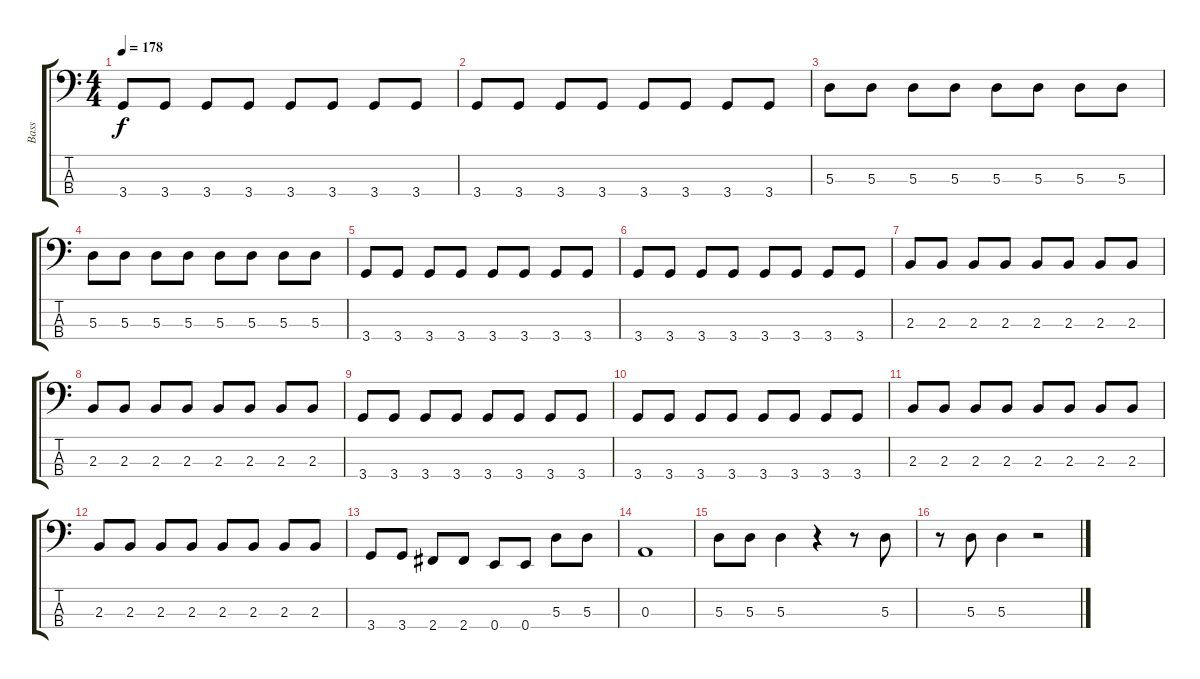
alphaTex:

\track ("Bass" "Bass") {instrument electricbasspick}
\staff {score tabs}
\tuning (G2 D2 A1 E1) {hide}
\ts (4 4)
\tempo 178
\clef f4
\ks c
3.4.8{dy f} 3.4.8 3.4.8 3.4.8 3.4.8 3.4.8 3.4.8 3.4.8 |
3.4.8 3.4.8 3.4.8 3.4.8 3.4.8 3.4.8 3.4.8 3.4.8 |
5.3.8 5.3.8 5.3.8 5.3.8 5.3.8 5.3.8 5.3.8 5.3.8 |
5.3.8 5.3.8 5.3.8 5.3.8 5.3.8 5.3.8 5.3.8 5.3.8 |
3.4.8 3.4.8 3.4.8 3.4.8 3.4.8 3.4.8 3.4.8 3.4.8 |
3.4.8 3.4.8 3.4.8 3.4.8 3.4.8 3.4.8 3.4.8 3.4.8 |
2.3.8 2.3.8 2.3.8 2.3.8 2.3.8 2.3.8 2.3.8 2.3.8 |
2.3.8 2.3.8 2.3.8 2.3.8 2.3.8 2.3.8 2.3.8 2.3.8 |
3.4.8 3.4.8 3.4.8 3.4.8 3.4.8 3.4.8 3.4.8 3.4.8 |
3.4.8 3.4.8 3.4.8 3.4.8 3.4.8 3.4.8 3.4.8 3.4.8 |
2.3.8 2.3.8 2.3.8 2.3.8 2.3.8 2.3.8 2.3.8 2.3.8 |
2.3.8 2.3.8 2.3.8 2.3.8 2.3.8 2.3.8 2.3.8 2.3.8 |
3.4.8 3.4.8 2.4.8 2.4.8 0.4.8 0.4.8 5.3.8 5.3.8 |
0.3.1 |
5.3.8 5.3.8 5.3.4 r.4 r.8 5.3.8 |
r.8 5.3.8 5.3.4 r.2
